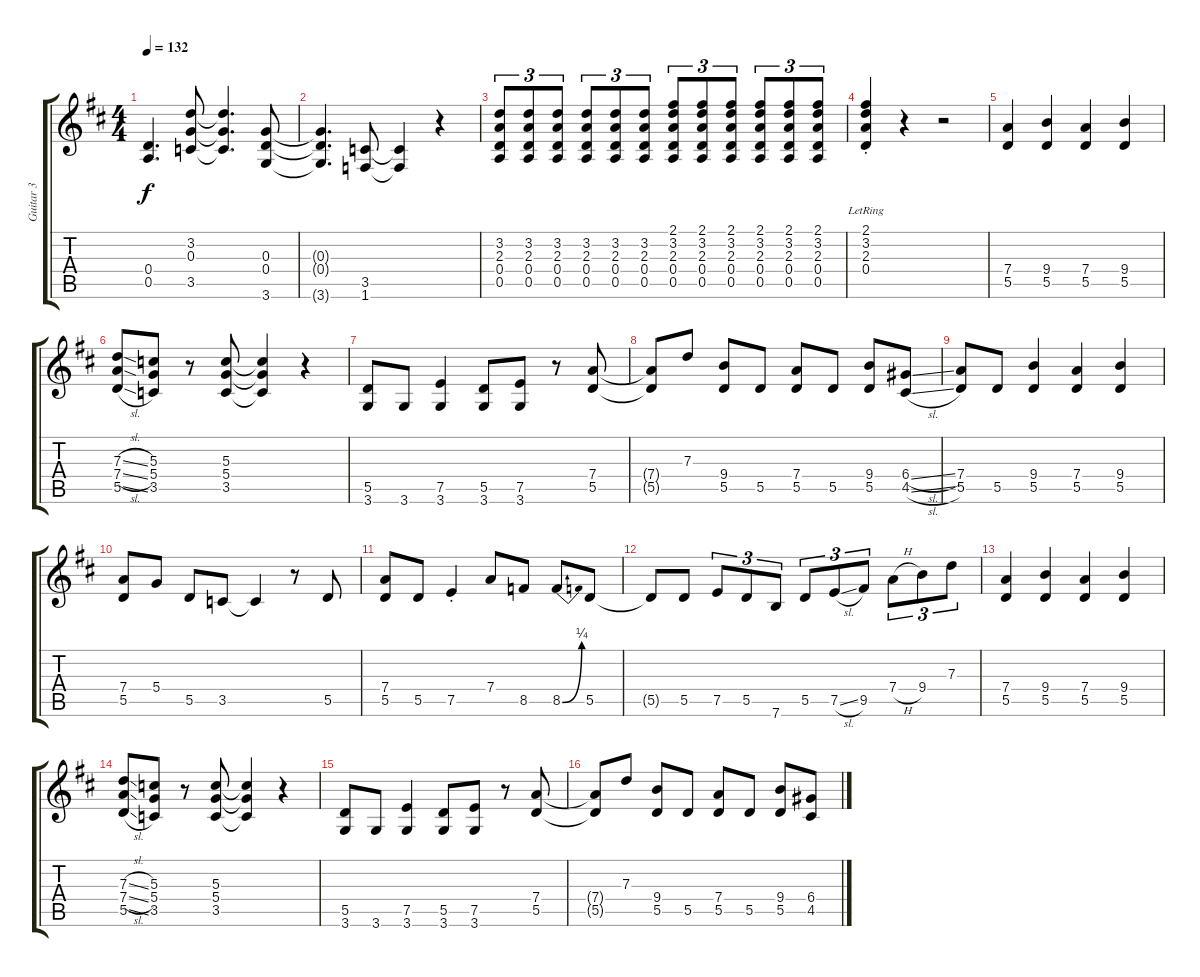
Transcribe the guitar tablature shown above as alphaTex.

\track ("Guitar 3" "Guitar 3") {instrument distortionguitar}
\staff {score tabs}
\tuning (E4 B3 G3 D3 A2 E2) {hide}
\ts (4 4)
\tempo 132
\clef g2
\ks d
(0.4{t} 0.5{t}).4{d dy f} (3.2 0.3 3.5).8 (3.2{t} 0.3{t} 3.5{t}).4{d} (0.3 0.4 3.6).8 |
(0.3{t} 0.4{t} 3.6{t}).4{d} (3.5 1.6).8 (3.5{t} 1.6{t}).4 r.4 |
(3.2 2.3 0.4 0.5).8{tu (3 2)} (3.2 2.3 0.4 0.5).8{tu (3 2)} (3.2 2.3 0.4 0.5).8{tu (3 2)} (3.2 2.3 0.4 0.5).8{tu (3 2)} (3.2 2.3 0.4 0.5).8{tu (3 2)} (3.2 2.3 0.4 0.5).8{tu (3 2)} (2.1 3.2 2.3 0.4 0.5).8{tu (3 2)} (2.1 3.2 2.3 0.4 0.5).8{tu (3 2)} (2.1 3.2 2.3 0.4 0.5).8{tu (3 2)} (2.1 3.2 2.3 0.4 0.5).8{tu (3 2)} (2.1 3.2 2.3 0.4 0.5).8{tu (3 2)} (2.1 3.2 2.3 0.4 0.5).8{tu (3 2)} |
(2.1 3.2 2.3 0.4{st lr}).4 r.4 r.2 |
(7.4 5.5).4 (9.4 5.5).4 (7.4 5.5).4 (9.4 5.5).4 |
(7.3{sl} 7.4{sl} 5.5{sl}).8 (5.3 5.4 3.5).8 r.8 (5.3 5.4 3.5).8 (5.3{t} 5.4{t} 3.5{t}).4 r.4 |
(5.5 3.6).8 3.6.8 (7.5 3.6).4 (5.5 3.6).8 (7.5 3.6).8 r.8 (7.4 5.5).8 |
(7.4{t} 5.5{t}).8 7.3.8 (9.4 5.5).8 5.5.8 (7.4 5.5).8 5.5.8 (9.4 5.5).8 (6.4{sl} 4.5{sl}).8 |
(7.4 5.5).8 5.5.8 (9.4 5.5).4 (7.4 5.5).4 (9.4 5.5).4 |
(7.4 5.5).8 5.4.8 5.5.8 3.5.8 3.5{t}.4 r.8 5.5.8 |
(7.4 5.5).8 5.5.8 7.5{st}.4 7.4.8 8.5.8 8.5{be (bend 0 0 60 1)}.8 5.5.8 |
5.5{t}.8 5.5.8 7.5.8{tu (3 2)} 5.5.8{tu (3 2)} 7.6.8{tu (3 2)} 5.5.8{tu (3 2)} 7.5{sl}.8{tu (3 2)} 9.5.8{tu (3 2)} 7.4{h}.8{tu (3 2)} 9.4.8{tu (3 2)} 7.3.8{tu (3 2)} |
(7.4 5.5).4 (9.4 5.5).4 (7.4 5.5).4 (9.4 5.5).4 |
(7.3{sl} 7.4{sl} 5.5{sl}).8 (5.3 5.4 3.5).8 r.8 (5.3 5.4 3.5).8 (5.3{t} 5.4{t} 3.5{t}).4 r.4 |
(5.5 3.6).8 3.6.8 (7.5 3.6).4 (5.5 3.6).8 (7.5 3.6).8 r.8 (7.4 5.5).8 |
(7.4{t} 5.5{t}).8 7.3.8 (9.4 5.5).8 5.5.8 (7.4 5.5).8 5.5.8 (9.4 5.5).8 (6.4{sl} 4.5{sl}).8
